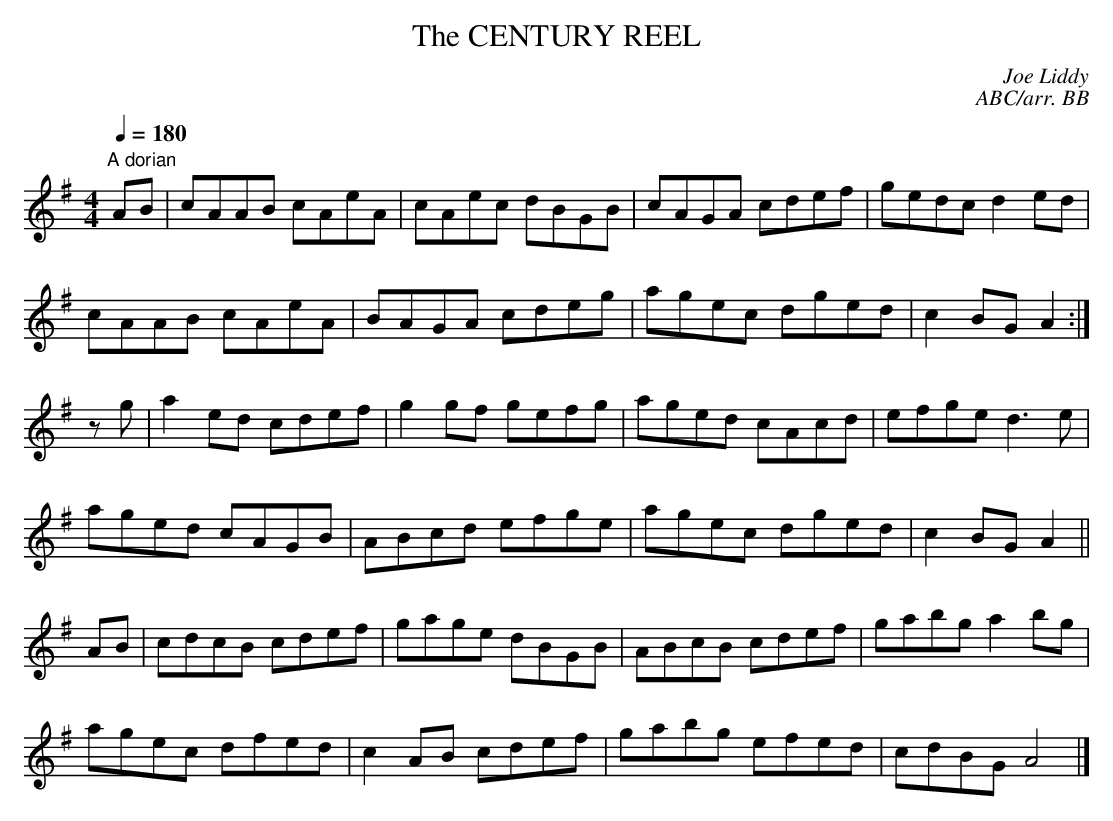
X:1
T:CENTURY REEL, The
C:Joe Liddy
C:ABC/arr. BB
Q:1/4=180
L:1/8
M:4/4
K:G
"A dorian"
AB|cAAB cAeA|cAec dBGB|cAGA cdef|gedc d2 ed |
cAAB cAeA|BAGA cdeg|agec dged|c2 BG A2 :|
zg |a2 ed cdef|g2 gf gefg|aged cAcd|efge d3e |
aged cAGB|ABcd efge|agec dged|c2 BG A2 ||
AB|cdcB cdef|gage dBGB|ABcB cdef|gabg a2 bg |
agec dfed|c2 AB cdef|gabg efed|cdBG A4 |]
